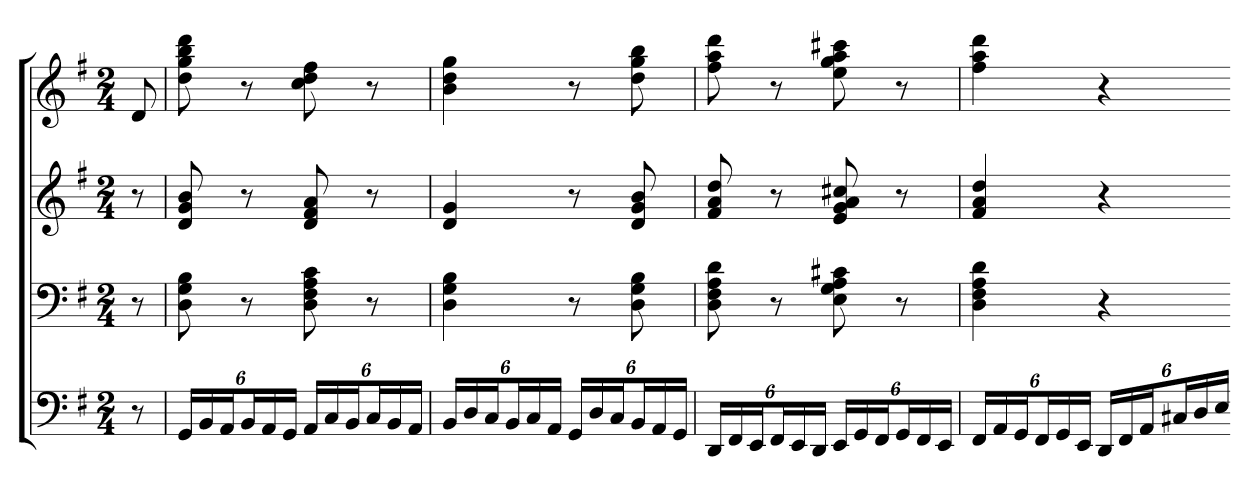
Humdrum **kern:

**kern	**kern	**kern	**kern
*part4	*part3	*part2	*part1
*staff4	*staff3	*staff2	*staff1
*clefF4	*clefF4	*clefG2	*clefG2
*k[f#]	*k[f#]	*k[f#]	*k[f#]
*G:	*G:	*G:	*G:
*M2/4	*M2/4	*M2/4	*M2/4
=	=	=	=
8r	8r	8r	8d
=91	=91	=91	=91
24GGLL	8D 8G 8B	8d 8g 8b	8dd 8gg 8bb 8ddd
24BB	.	.	.
24AAJ	.	.	.
24BBL	8r	8r	8r
24AA	.	.	.
24GGJJ	.	.	.
24AALL	8D 8F# 8A 8c	8d 8f# 8a	8cc 8dd 8ff#
24C	.	.	.
24BBJ	.	.	.
24CL	8r	8r	8r
24BB	.	.	.
24AAJJ	.	.	.
=92	=92	=92	=92
24BBLL	4D 4G 4B	4d 4g	4b 4dd 4gg
24D	.	.	.
24CJ	.	.	.
24BBL	.	.	.
24C	.	.	.
24AAJJ	.	.	.
24GGLL	8r	8r	8r
24D	.	.	.
24CJ	.	.	.
24BBL	8D 8G 8B	8d 8g 8b	8dd 8gg 8bb
24AA	.	.	.
24GGJJ	.	.	.
=93	=93	=93	=93
24DDLL	8D 8F# 8A 8d	8f# 8a 8dd	8ff# 8aa 8ddd
24FF#	.	.	.
24EEJ	.	.	.
24FF#L	8r	8r	8r
24EE	.	.	.
24DDJJ	.	.	.
24EELL	8E 8G 8A 8c#X	8e 8g 8a 8cc#X	8ee 8gg 8aa 8ccc#X
24GG	.	.	.
24FF#J	.	.	.
24GGL	8r	8r	8r
24FF#	.	.	.
24EEJJ	.	.	.
=94	=94	=94	=94
24FF#LL	4D 4F# 4A 4d	4f# 4a 4dd	4ff# 4aa 4ddd
24AA	.	.	.
24GGJ	.	.	.
24FF#L	.	.	.
24GG	.	.	.
24EEJJ	.	.	.
24DDLL	4r	4r	4r
24FF#	.	.	.
24AAJ	.	.	.
24C#XL	.	.	.
24D	.	.	.
24EJJ	.	.	.
=-	=-	=-	=-
*-	*-	*-	*-
